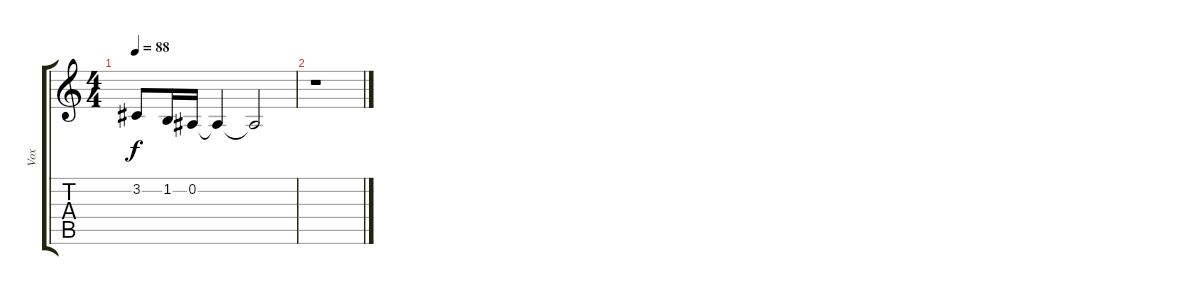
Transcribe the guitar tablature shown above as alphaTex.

\track ("Vox" "Vox") {instrument bassoon}
\staff {score tabs}
\tuning (Eb4 Bb3 Gb3 Db3 Ab2 Eb2) {hide}
\ts (4 4)
\tempo 88
\clef g2
\ks c
3.2{t}.8{dy f} 1.2.16 0.2.16 0.2{t}.4 0.2{t}.2 |
r.1
